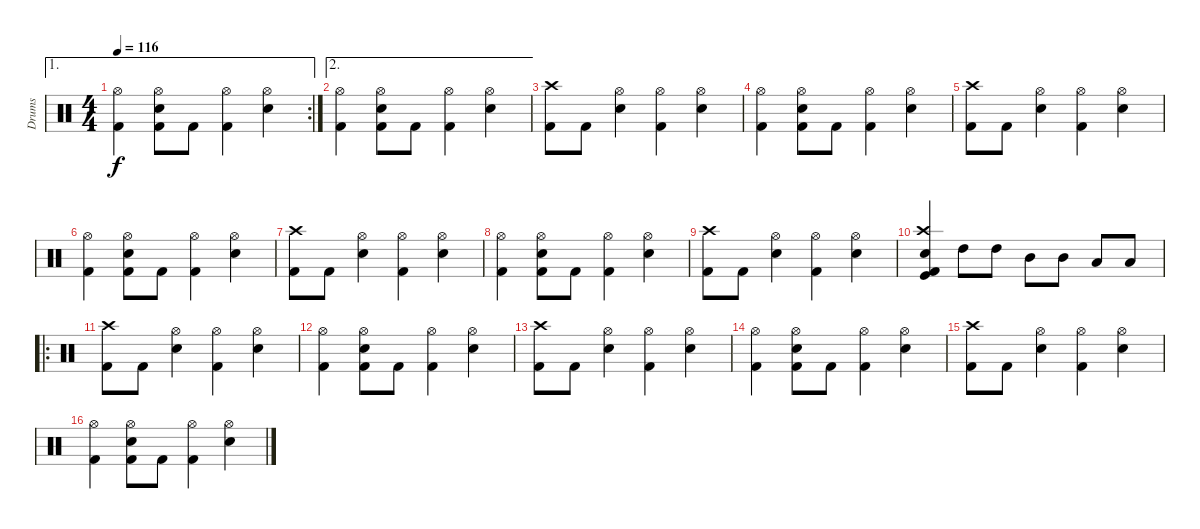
\track ("Drums" "Drums") {instrument percussion}
\staff {score}
\articulation defaults
\ae 1
\rc 2
\ts (4 4)
\tempo 116
\clef neutral
\ks c
("Hi-Hat (open)" "Kick (hit) 2").4{dy f} ("Hi-Hat (open)" "Electric Snare (hit)" "Kick (hit) 2").8 "Kick (hit) 2".8 ("Hi-Hat (open)" "Kick (hit) 2").4 ("Hi-Hat (open)" "Electric Snare (hit)").4 |
\ae 2
("Hi-Hat (open)" "Kick (hit) 2").4 ("Hi-Hat (open)" "Electric Snare (hit)" "Kick (hit) 2").8 "Kick (hit) 2".8 ("Hi-Hat (open)" "Kick (hit) 2").4 ("Hi-Hat (open)" "Electric Snare (hit)").4 |
("Crash high (hit)" "Kick (hit) 2").8 "Kick (hit) 2".8 ("Hi-Hat (open)" "Electric Snare (hit)").4 ("Hi-Hat (open)" "Kick (hit) 2").4 ("Hi-Hat (open)" "Electric Snare (hit)").4 |
("Hi-Hat (open)" "Kick (hit) 2").4 ("Hi-Hat (open)" "Electric Snare (hit)" "Kick (hit) 2").8 "Kick (hit) 2".8 ("Hi-Hat (open)" "Kick (hit) 2").4 ("Hi-Hat (open)" "Electric Snare (hit)").4 |
("Crash high (hit)" "Kick (hit) 2").8 "Kick (hit) 2".8 ("Hi-Hat (open)" "Electric Snare (hit)").4 ("Hi-Hat (open)" "Kick (hit) 2").4 ("Hi-Hat (open)" "Electric Snare (hit)").4 |
("Hi-Hat (open)" "Kick (hit) 2").4 ("Hi-Hat (open)" "Electric Snare (hit)" "Kick (hit) 2").8 "Kick (hit) 2".8 ("Hi-Hat (open)" "Kick (hit) 2").4 ("Hi-Hat (open)" "Electric Snare (hit)").4 |
("Crash high (hit)" "Kick (hit) 2").8 "Kick (hit) 2".8 ("Hi-Hat (open)" "Electric Snare (hit)").4 ("Hi-Hat (open)" "Kick (hit) 2").4 ("Hi-Hat (open)" "Electric Snare (hit)").4 |
("Hi-Hat (open)" "Kick (hit) 2").4 ("Hi-Hat (open)" "Electric Snare (hit)" "Kick (hit) 2").8 "Kick (hit) 2".8 ("Hi-Hat (open)" "Kick (hit) 2").4 ("Hi-Hat (open)" "Electric Snare (hit)").4 |
("Crash high (hit)" "Kick (hit) 2").8 "Kick (hit) 2".8 ("Hi-Hat (open)" "Electric Snare (hit)").4 ("Hi-Hat (open)" "Kick (hit) 2").4 ("Hi-Hat (open)" "Electric Snare (hit)").4 |
("Crash high (hit)" "Electric Snare (hit)" "Kick (hit)" "Kick (hit) 2").4 "High Tom (hit)".8 "High Tom (hit)".8 "Mid Tom (hit)".8 "Mid Tom (hit)".8 "Low Tom (hit)".8 "Low Tom (hit)".8 |
\ro
("Crash high (hit)" "Kick (hit) 2").8 "Kick (hit) 2".8 ("Hi-Hat (open)" "Electric Snare (hit)").4 ("Hi-Hat (open)" "Kick (hit) 2").4 ("Hi-Hat (open)" "Electric Snare (hit)").4 |
("Hi-Hat (open)" "Kick (hit) 2").4 ("Hi-Hat (open)" "Electric Snare (hit)" "Kick (hit) 2").8 "Kick (hit) 2".8 ("Hi-Hat (open)" "Kick (hit) 2").4 ("Hi-Hat (open)" "Electric Snare (hit)").4 |
("Crash high (hit)" "Kick (hit) 2").8 "Kick (hit) 2".8 ("Hi-Hat (open)" "Electric Snare (hit)").4 ("Hi-Hat (open)" "Kick (hit) 2").4 ("Hi-Hat (open)" "Electric Snare (hit)").4 |
("Hi-Hat (open)" "Kick (hit) 2").4 ("Hi-Hat (open)" "Electric Snare (hit)" "Kick (hit) 2").8 "Kick (hit) 2".8 ("Hi-Hat (open)" "Kick (hit) 2").4 ("Hi-Hat (open)" "Electric Snare (hit)").4 |
("Crash high (hit)" "Kick (hit) 2").8 "Kick (hit) 2".8 ("Hi-Hat (open)" "Electric Snare (hit)").4 ("Hi-Hat (open)" "Kick (hit) 2").4 ("Hi-Hat (open)" "Electric Snare (hit)").4 |
("Hi-Hat (open)" "Kick (hit) 2").4 ("Hi-Hat (open)" "Electric Snare (hit)" "Kick (hit) 2").8 "Kick (hit) 2".8 ("Hi-Hat (open)" "Kick (hit) 2").4 ("Hi-Hat (open)" "Electric Snare (hit)").4
